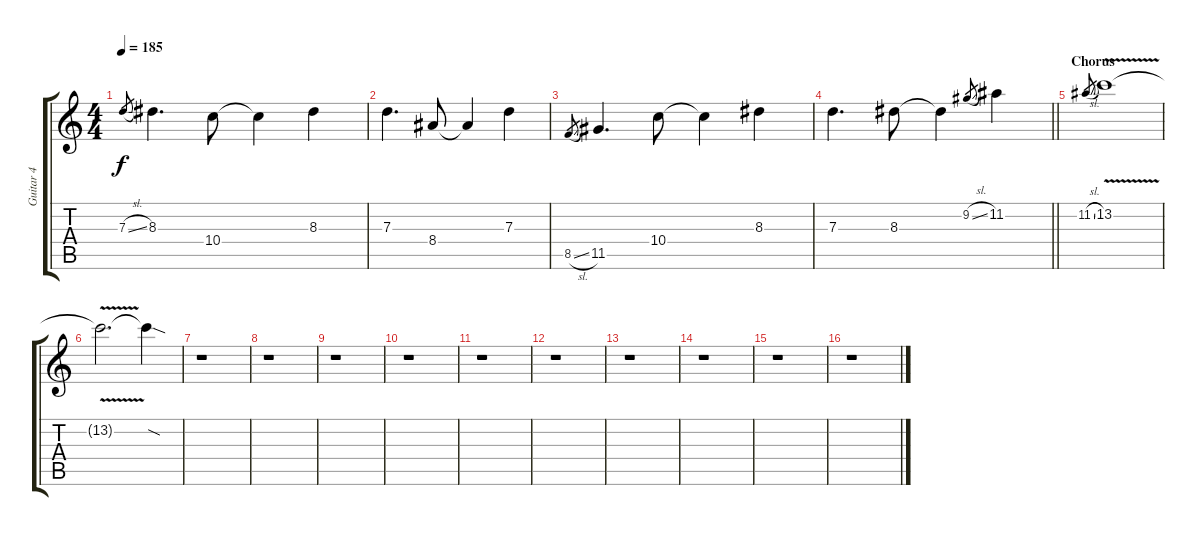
\track ("Guitar 4" "Guitar 4") {instrument distortionguitar}
\staff {score tabs}
\tuning (E4 B3 G3 D3 A2 D2) {hide}
\ts (4 4)
\tempo 185
\clef g2
\ks c
7.3{sl}.8{gr dy f} 8.3.4{d} 10.4.8 10.4{t}.4 8.3.4 |
7.3.4{d} 8.4.8 8.4{t}.4 7.3.4 |
8.5{sl}.8{gr} 11.5.4{d} 10.4.8 10.4{t}.4 8.3.4 |
\barLineRight lightlight
7.3.4{d} 8.3.8 8.3{t}.4 9.2{sl}.8{gr} 11.2.4 |
\section ("" "Chorus")
11.2{sl}.8{gr} 13.2{v}.1 |
13.2{t}.2{d} 13.2{sod t}.4 |
r.1 |
r.1 |
r.1 |
r.1 |
r.1 |
r.1 |
r.1 |
r.1 |
r.1 |
r.1
